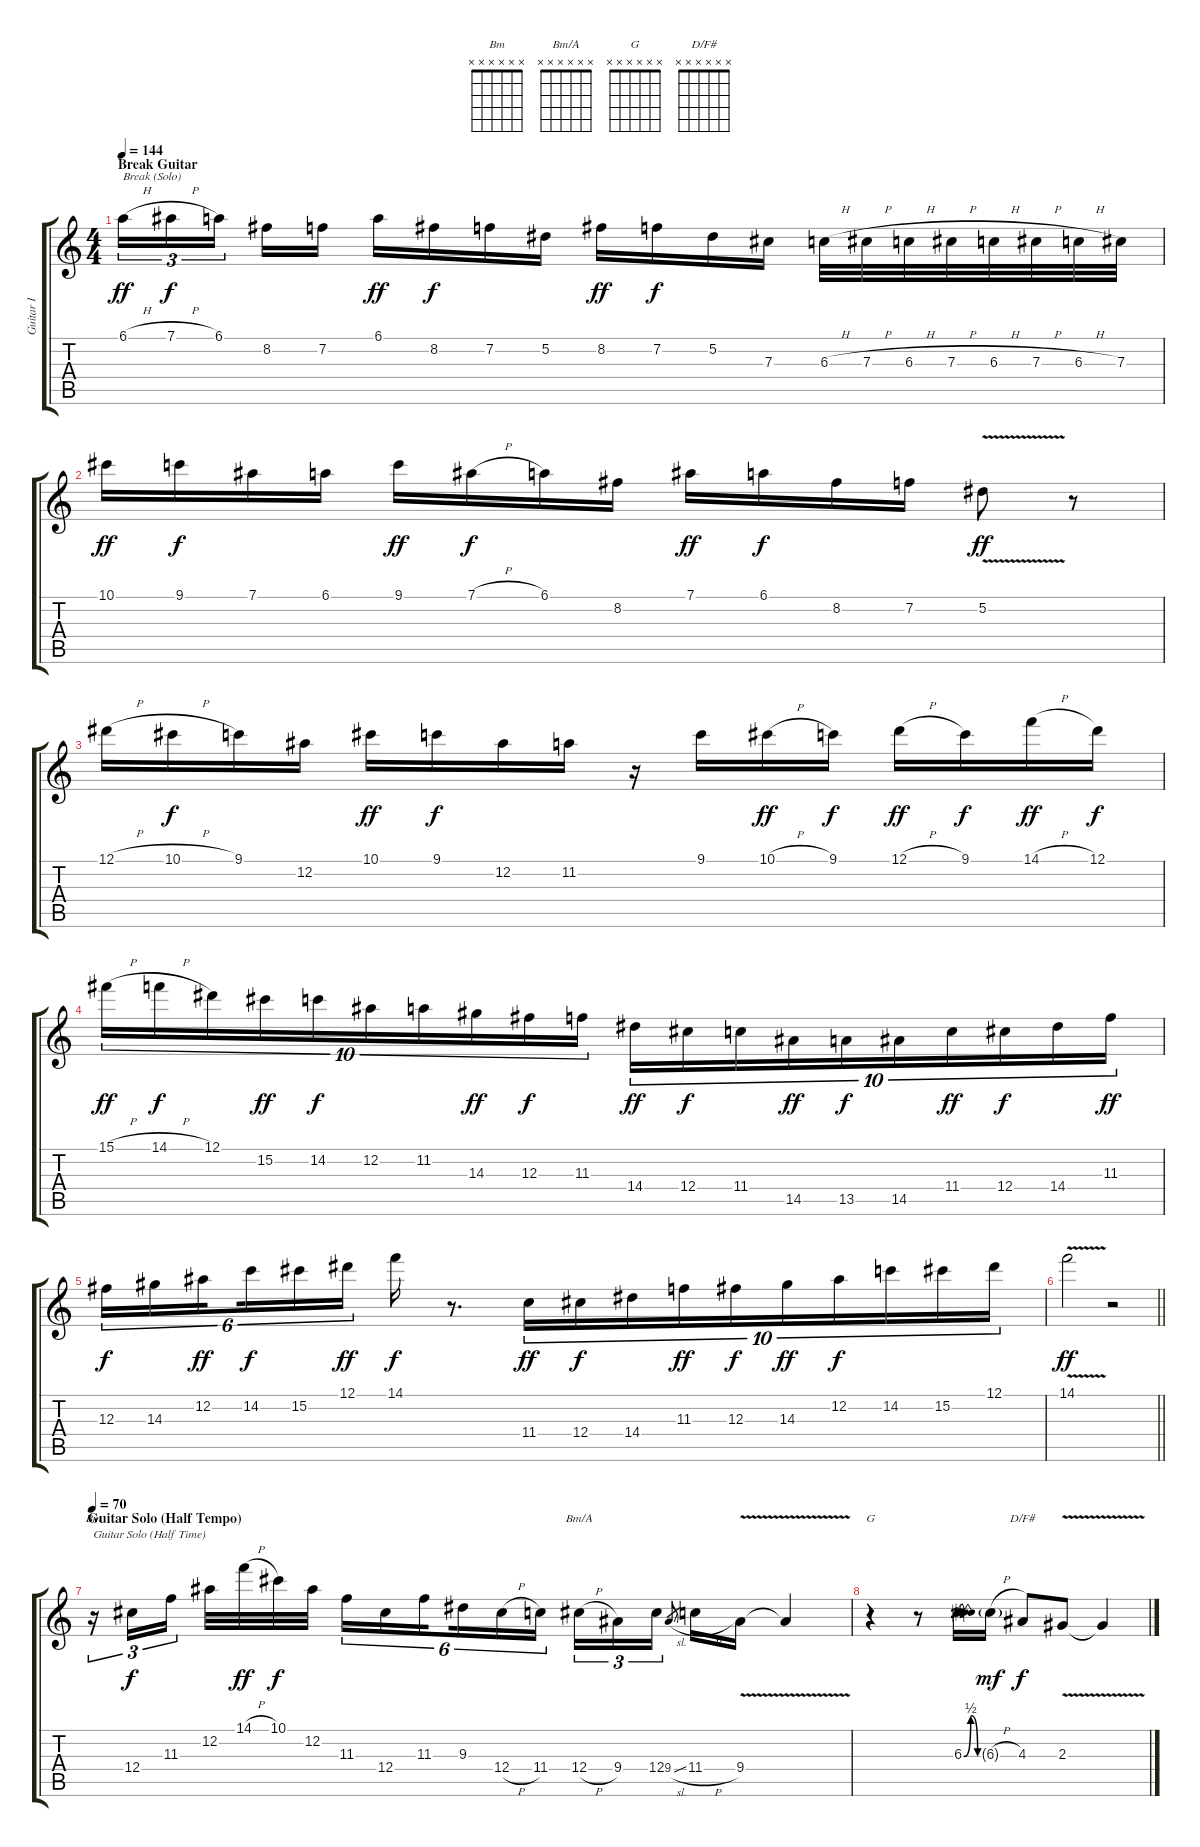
\track ("Guitar I" "Guitar I") {instrument overdrivenguitar}
\staff {score tabs}
\tuning (Eb4 Bb3 Gb3 Db3 Ab2 Eb2) {hide}
\chord ("Bm" x x x x x x)
\chord ("Bm/A" x x x x x x)
\chord ("G" x x x x x x)
\chord ("D/F#" x x x x x x)
\ts (4 4)
\section ("" "Break Guitar")
\tempo 144
\clef g2
\ks c
6.1{h}.16{tu (3 2) txt "Break (Solo)" dy ff} 7.1{h}.16{tu (3 2) dy f} 6.1.16{tu (3 2) beam splitsecondary} 8.2.16 7.2.16 6.1.16{dy ff} 8.2.16{dy f} 7.2.16 5.2.16 8.2.16{dy ff} 7.2.16{dy f} 5.2.16 7.3.16 6.3{h}.32 7.3{h}.32 6.3{h}.32 7.3{h}.32 6.3{h}.32 7.3{h}.32 6.3{h}.32 7.3.32 |
10.1.16{dy ff} 9.1.16{dy f} 7.1.16 6.1.16 9.1.16{dy ff} 7.1{h}.16{dy f} 6.1.16 8.2.16 7.1.16{dy ff} 6.1.16{dy f} 8.2.16 7.2.16 5.2{v}.8{dy ff} r.8 |
12.1{h}.16 10.1{h}.16{dy f} 9.1.16 12.2.16 10.1.16{dy ff} 9.1.16{dy f} 12.2.16 11.2.16 r.16 9.1.16 10.1{h}.16{dy ff} 9.1.16{dy f} 12.1{h}.16{dy ff} 9.1.16{dy f} 14.1{h}.16{dy ff} 12.1.16{dy f} |
15.1{h}.16{tu (10 8) dy ff} 14.1{h}.16{tu (10 8) dy f} 12.1.16{tu (10 8)} 15.2.16{tu (10 8) dy ff} 14.2.16{tu (10 8) dy f} 12.2.16{tu (10 8)} 11.2.16{tu (10 8)} 14.3.16{tu (10 8) dy ff} 12.3.16{tu (10 8) dy f} 11.3.16{tu (10 8)} 14.4.16{tu (10 8) dy ff} 12.4.16{tu (10 8) dy f} 11.4.16{tu (10 8)} 14.5.16{tu (10 8) dy ff} 13.5.16{tu (10 8) dy f} 14.5.16{tu (10 8)} 11.4.16{tu (10 8) dy ff} 12.4.16{tu (10 8) dy f} 14.4.16{tu (10 8)} 11.3.16{tu (10 8) dy ff} |
12.3.16{tu (6 4) dy f} 14.3.16{tu (6 4)} 12.2.16{tu (6 4) dy ff beam splitsecondary} 14.2.16{tu (6 4) dy f} 15.2.16{tu (6 4)} 12.1.16{tu (6 4) dy ff} 14.1.16{dy f} r.8{d} 11.4.16{tu (10 8) dy ff} 12.4.16{tu (10 8) dy f} 14.4.16{tu (10 8)} 11.3.16{tu (10 8) dy ff} 12.3.16{tu (10 8) dy f} 14.3.16{tu (10 8) dy ff} 12.2.16{tu (10 8) dy f} 14.2.16{tu (10 8)} 15.2.16{tu (10 8)} 12.1.16{tu (10 8)} |
\barLineRight lightlight
14.1{v}.2{dy ff} r.2 |
\section ("" "Guitar Solo (Half Tempo)")
\tempo 70
r.16{tu (3 2) ch "Bm" txt "Guitar Solo (Half Time)" volume 13} 12.4.16{tu (3 2) dy f} 11.3.16{tu (3 2) beam splitsecondary} 12.2.32 14.1{h}.32{dy ff} 10.1.32{dy f} 12.2.32 11.3.16{tu (6 4)} 12.4.16{tu (6 4)} 11.3.16{tu (6 4) beam splitsecondary} 9.3.16{tu (6 4)} 12.4{h}.16{tu (6 4)} 11.4.16{tu (6 4)} 12.4{h}.16{tu (3 2) ch "Bm/A"} 9.4.16{tu (3 2)} 12.4.16{tu (3 2)} 9.4{sl}.8{gr beam splitsecondary} 11.4{h}.16 9.4{v}.16 9.4{t}.4 |
r.4{ch "G"} r.8 6.3{be (bendrelease 0 0 15 2 30 2 60 0)}.16 6.3{h g}.16{dy mf} 4.3.8{ch "D/F#" dy f} 2.3{v}.8 2.3{t}.4
